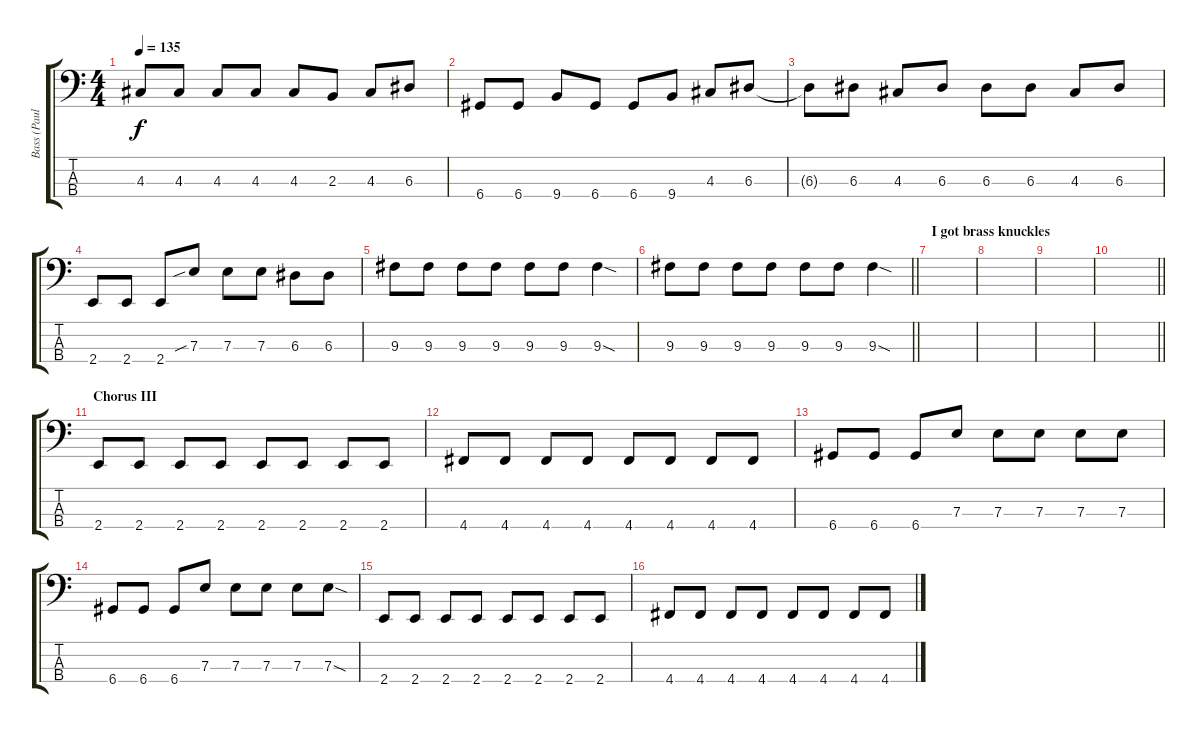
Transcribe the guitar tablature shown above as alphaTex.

\track ("Bass (Paul Thomas)" "Bass (Paul") {instrument electricbasspick}
\staff {score tabs}
\tuning (G2 D2 A1 D1) {hide}
\ts (4 4)
\tempo 135
\clef f4
\ks c
4.3.8{dy f} 4.3.8 4.3.8 4.3.8 4.3.8 2.3.8 4.3.8 6.3.8 |
6.4.8 6.4.8 9.4.8 6.4.8 6.4.8 9.4.8 4.3.8 6.3.8 |
6.3{t}.8 6.3.8 4.3.8 6.3.8 6.3.8 6.3.8 4.3.8 6.3.8 |
2.4.8 2.4.8 2.4.8 7.3{sib}.8 7.3.8 7.3.8 6.3.8 6.3.8 |
9.3.8 9.3.8 9.3.8 9.3.8 9.3.8 9.3.8 9.3{sod}.4 |
\barLineRight lightlight
9.3.8 9.3.8 9.3.8 9.3.8 9.3.8 9.3.8 9.3{sod}.4 |
\section ("" "I got brass knuckles")
|
|
|
\barLineRight lightlight
|
\section ("" "Chorus III")
2.4.8 2.4.8 2.4.8 2.4.8 2.4.8 2.4.8 2.4.8 2.4.8 |
4.4.8 4.4.8 4.4.8 4.4.8 4.4.8 4.4.8 4.4.8 4.4.8 |
6.4.8 6.4.8 6.4.8 7.3.8 7.3.8 7.3.8 7.3.8 7.3.8 |
6.4.8 6.4.8 6.4.8 7.3.8 7.3.8 7.3.8 7.3.8 7.3{sod}.8 |
2.4.8 2.4.8 2.4.8 2.4.8 2.4.8 2.4.8 2.4.8 2.4.8 |
4.4.8 4.4.8 4.4.8 4.4.8 4.4.8 4.4.8 4.4.8 4.4.8
